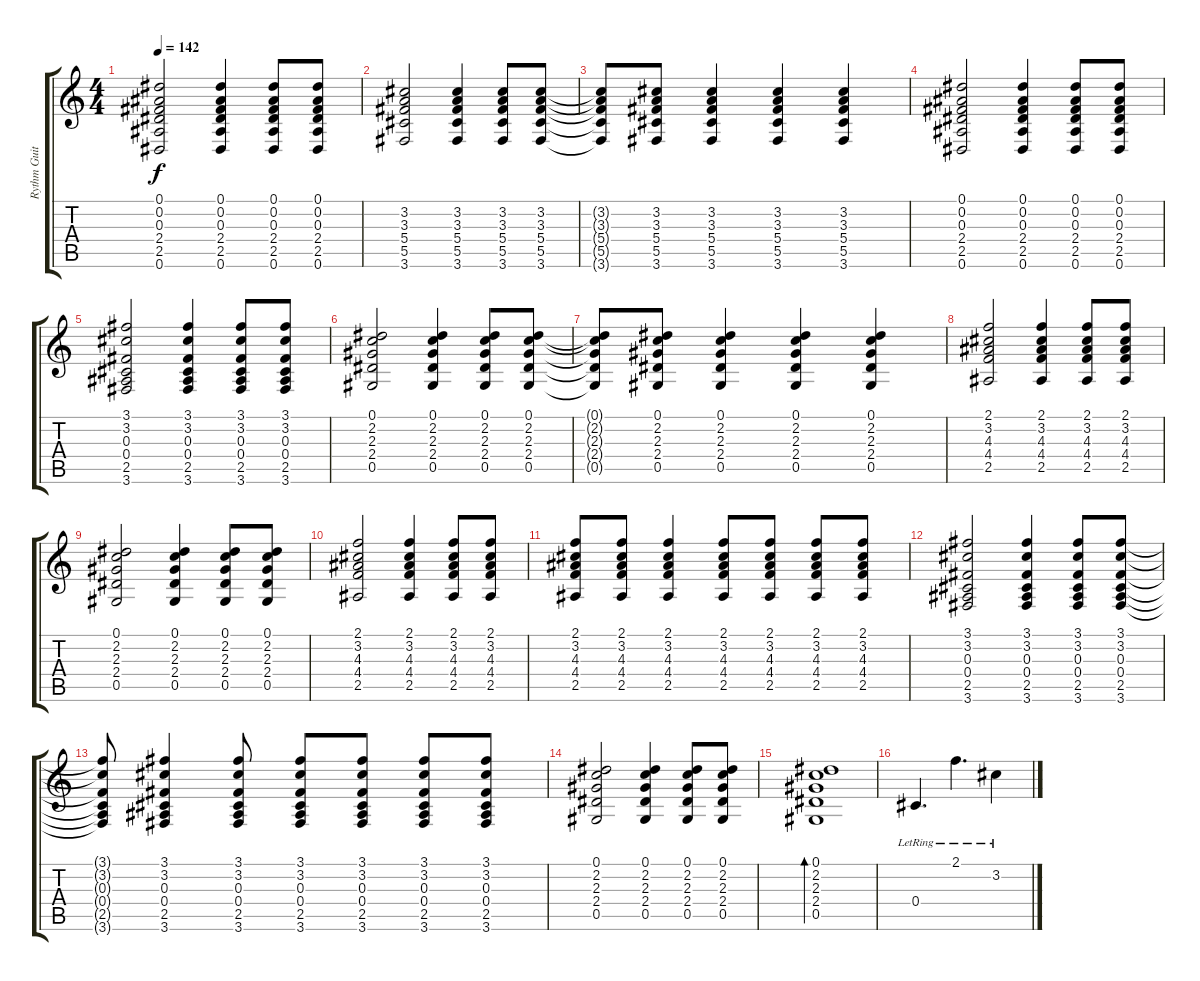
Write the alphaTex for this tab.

\track ("Rythm Guitar" "Rythm Guit") {instrument acousticguitarsteel}
\staff {score tabs}
\tuning (Eb4 Bb3 Gb3 Db3 Ab2 Eb2) {hide}
\ts (4 4)
\tempo 142
\clef g2
\ks c
(0.1 0.2 0.3 2.4 2.5 0.6).2{dy f} (0.1 0.2 0.3 2.4 2.5 0.6).4 (0.1 0.2 0.3 2.4 2.5 0.6).8 (0.1 0.2 0.3 2.4 2.5 0.6).8 |
(3.2 3.3 5.4 5.5 3.6).2 (3.2 3.3 5.4 5.5 3.6).4 (3.2 3.3 5.4 5.5 3.6).8 (3.2 3.3 5.4 5.5 3.6).8 |
(3.2{t} 3.3{t} 5.4{t} 5.5{t} 3.6{t}).8 (3.2 3.3 5.4 5.5 3.6).8 (3.2 3.3 5.4 5.5 3.6).4 (3.2 3.3 5.4 5.5 3.6).4 (3.2 3.3 5.4 5.5 3.6).4 |
(0.1 0.2 0.3 2.4 2.5 0.6).2 (0.1 0.2 0.3 2.4 2.5 0.6).4 (0.1 0.2 0.3 2.4 2.5 0.6).8 (0.1 0.2 0.3 2.4 2.5 0.6).8 |
(3.1 3.2 0.3 0.4 2.5 3.6).2 (3.1 3.2 0.3 0.4 2.5 3.6).4 (3.1 3.2 0.3 0.4 2.5 3.6).8 (3.1 3.2 0.3 0.4 2.5 3.6).8 |
(0.1 2.2 2.3 2.4 0.5).2 (0.1 2.2 2.3 2.4 0.5).4 (0.1 2.2 2.3 2.4 0.5).8 (0.1 2.2 2.3 2.4 0.5).8 |
(0.1{t} 2.2{t} 2.3{t} 2.4{t} 0.5{t}).8 (0.1 2.2 2.3 2.4 0.5).8 (0.1 2.2 2.3 2.4 0.5).4 (0.1 2.2 2.3 2.4 0.5).4 (0.1 2.2 2.3 2.4 0.5).4 |
(2.1 3.2 4.3 4.4 2.5).2 (2.1 3.2 4.3 4.4 2.5).4 (2.1 3.2 4.3 4.4 2.5).8 (2.1 3.2 4.3 4.4 2.5).8 |
(0.1 2.2 2.3 2.4 0.5).2 (0.1 2.2 2.3 2.4 0.5).4 (0.1 2.2 2.3 2.4 0.5).8 (0.1 2.2 2.3 2.4 0.5).8 |
(2.1 3.2 4.3 4.4 2.5).2 (2.1 3.2 4.3 4.4 2.5).4 (2.1 3.2 4.3 4.4 2.5).8 (2.1 3.2 4.3 4.4 2.5).8 |
(2.1 3.2 4.3 4.4 2.5).8 (2.1 3.2 4.3 4.4 2.5).8 (2.1 3.2 4.3 4.4 2.5).4 (2.1 3.2 4.3 4.4 2.5).8 (2.1 3.2 4.3 4.4 2.5).8 (2.1 3.2 4.3 4.4 2.5).8 (2.1 3.2 4.3 4.4 2.5).8 |
(3.1 3.2 0.3 0.4 2.5 3.6).2 (3.1 3.2 0.3 0.4 2.5 3.6).4 (3.1 3.2 0.3 0.4 2.5 3.6).8 (3.1 3.2 0.3 0.4 2.5 3.6).8 |
(3.1{t} 3.2{t} 0.3{t} 0.4{t} 2.5{t} 3.6{t}).8 (3.1 3.2 0.3 0.4 2.5 3.6).4 (3.1 3.2 0.3 0.4 2.5 3.6).8 (3.1 3.2 0.3 0.4 2.5 3.6).8 (3.1 3.2 0.3 0.4 2.5 3.6).8 (3.1 3.2 0.3 0.4 2.5 3.6).8 (3.1 3.2 0.3 0.4 2.5 3.6).8 |
(0.1 2.2 2.3 2.4 0.5).2 (0.1 2.2 2.3 2.4 0.5).4 (0.1 2.2 2.3 2.4 0.5).8 (0.1 2.2 2.3 2.4 0.5).8 |
(0.1 2.2 2.3 2.4 0.5).1{bd 120} |
0.4{lr}.4{d} 2.1{lr}.4{d} 3.2{lr}.4
